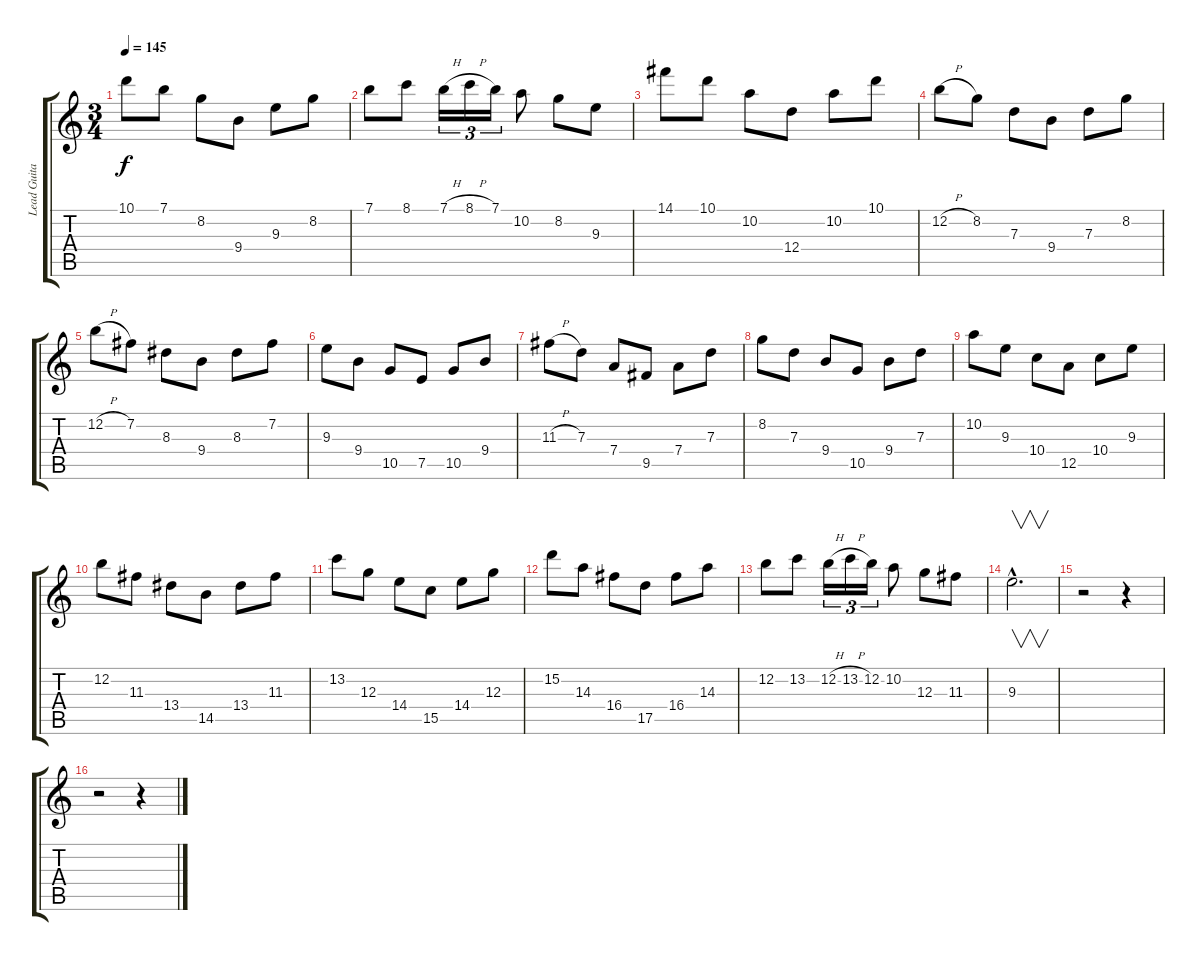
\track ("Lead Guitar" "Lead Guita") {instrument distortionguitar}
\staff {score tabs}
\tuning (E4 B3 G3 D3 A2 E2) {hide}
\ts (3 4)
\tempo 145
\clef g2
\ks c
10.1.8{dy f} 7.1.8 8.2.8 9.4.8 9.3.8 8.2.8 |
7.1.8 8.1.8 7.1{h}.16{tu (3 2)} 8.1{h}.16{tu (3 2)} 7.1.16{tu (3 2)} 10.2.8 8.2.8 9.3.8 |
14.1.8 10.1.8 10.2.8 12.4.8 10.2.8 10.1.8 |
12.2{h}.8 8.2.8 7.3.8 9.4.8 7.3.8 8.2.8 |
12.2{h}.8 7.2.8 8.3.8 9.4.8 8.3.8 7.2.8 |
9.3.8 9.4.8 10.5.8 7.5.8 10.5.8 9.4.8 |
11.3{h}.8 7.3.8 7.4.8 9.5.8 7.4.8 7.3.8 |
8.2.8 7.3.8 9.4.8 10.5.8 9.4.8 7.3.8 |
10.2.8 9.3.8 10.4.8 12.5.8 10.4.8 9.3.8 |
12.2.8 11.3.8 13.4.8 14.5.8 13.4.8 11.3.8 |
13.2.8 12.3.8 14.4.8 15.5.8 14.4.8 12.3.8 |
15.2.8 14.3.8 16.4.8 17.5.8 16.4.8 14.3.8 |
12.2.8 13.2.8 12.2{h}.16{tu (3 2)} 13.2{h}.16{tu (3 2)} 12.2.16{tu (3 2)} 10.2.8 12.3.8 11.3.8 |
9.3{hac}.2{v d} |
r.2 r.4 |
r.2 r.4
